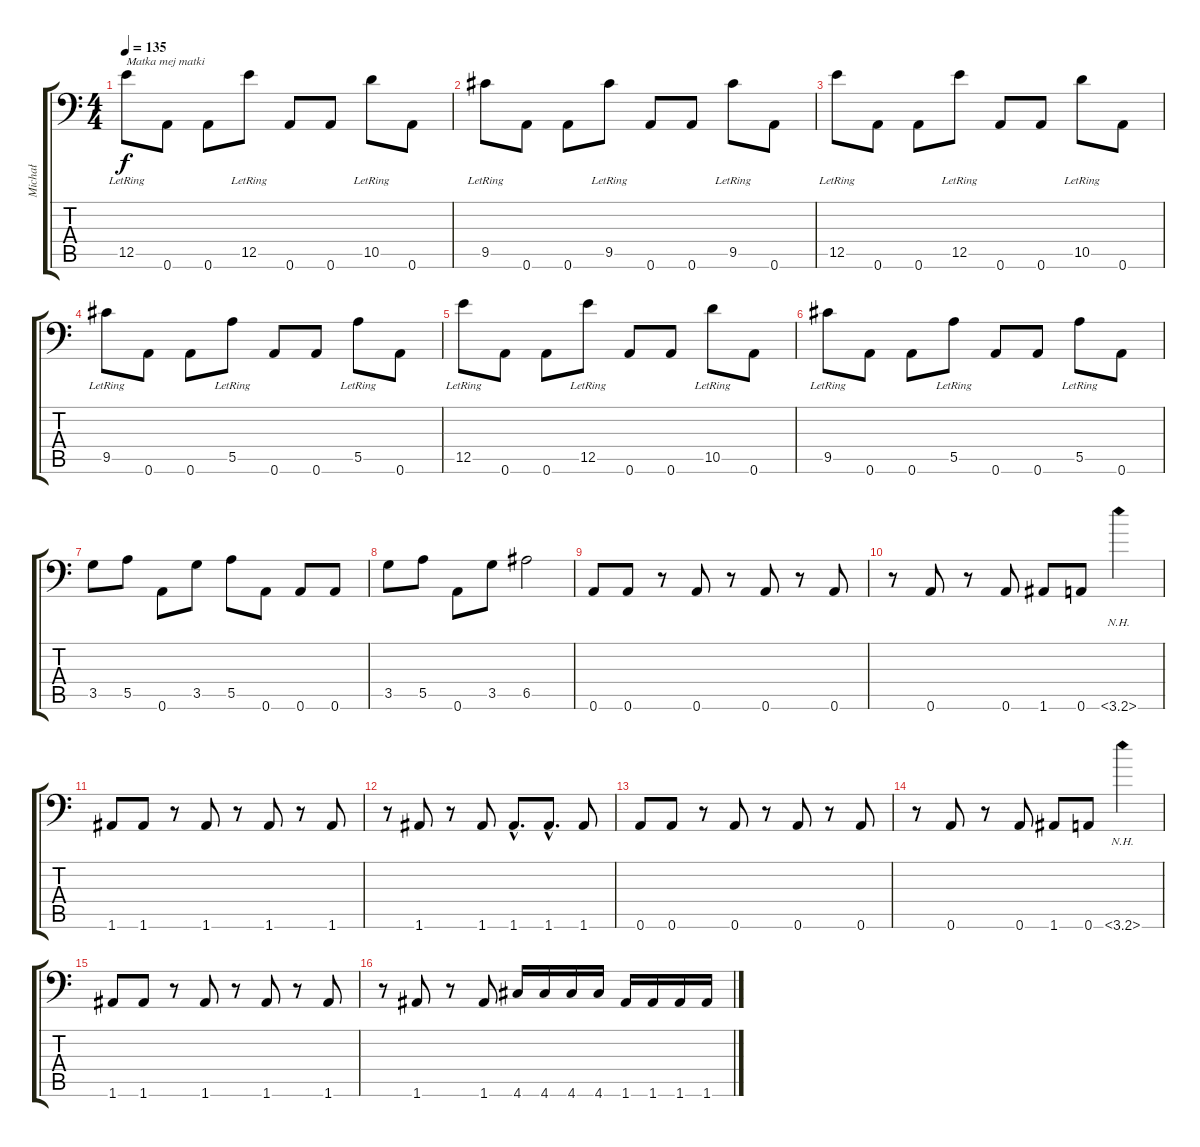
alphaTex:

\track ("Michał" "Michał") {instrument distortionguitar}
\staff {score tabs}
\tuning (B3 Gb3 D3 A2 E2 A1) {hide}
\ts (4 4)
\tempo 135
\clef f4
\ks c
12.5{lr}.8{txt "Matka mej matki" dy f} 0.6.8 0.6.8 12.5{lr}.8 0.6.8 0.6.8 10.5{lr}.8 0.6.8 |
9.5{lr}.8 0.6.8 0.6.8 9.5{lr}.8 0.6.8 0.6.8 9.5{lr}.8 0.6.8 |
12.5{lr}.8 0.6.8 0.6.8 12.5{lr}.8 0.6.8 0.6.8 10.5{lr}.8 0.6.8 |
9.5{lr}.8 0.6.8 0.6.8 5.5{lr}.8 0.6.8 0.6.8 5.5{lr}.8 0.6.8 |
12.5{lr}.8 0.6.8 0.6.8 12.5{lr}.8 0.6.8 0.6.8 10.5{lr}.8 0.6.8 |
9.5{lr}.8 0.6.8 0.6.8 5.5{lr}.8 0.6.8 0.6.8 5.5{lr}.8 0.6.8 |
3.5.8 5.5.8 0.6.8 3.5.8 5.5.8 0.6.8 0.6.8 0.6.8 |
3.5.8 5.5.8 0.6.8 3.5.8 6.5.2 |
0.6.8{txt "  "} 0.6.8 r.8 0.6.8 r.8 0.6.8 r.8 0.6.8 |
r.8 0.6.8 r.8 0.6.8 1.6.8 0.6.8 3.6{nh}.4 |
1.6.8 1.6.8 r.8 1.6.8 r.8 1.6.8 r.8 1.6.8 |
r.8 1.6.8 r.8 1.6.8 1.6{hac}.8{d} 1.6{hac}.8{d} 1.6.8 |
0.6.8 0.6.8 r.8 0.6.8 r.8 0.6.8 r.8 0.6.8 |
r.8 0.6.8 r.8 0.6.8 1.6.8 0.6.8 3.6{nh}.4 |
1.6.8 1.6.8 r.8 1.6.8 r.8 1.6.8 r.8 1.6.8 |
r.8 1.6.8 r.8 1.6.8 4.6.16 4.6.16 4.6.16 4.6.16 1.6.16 1.6.16 1.6.16 1.6.16
